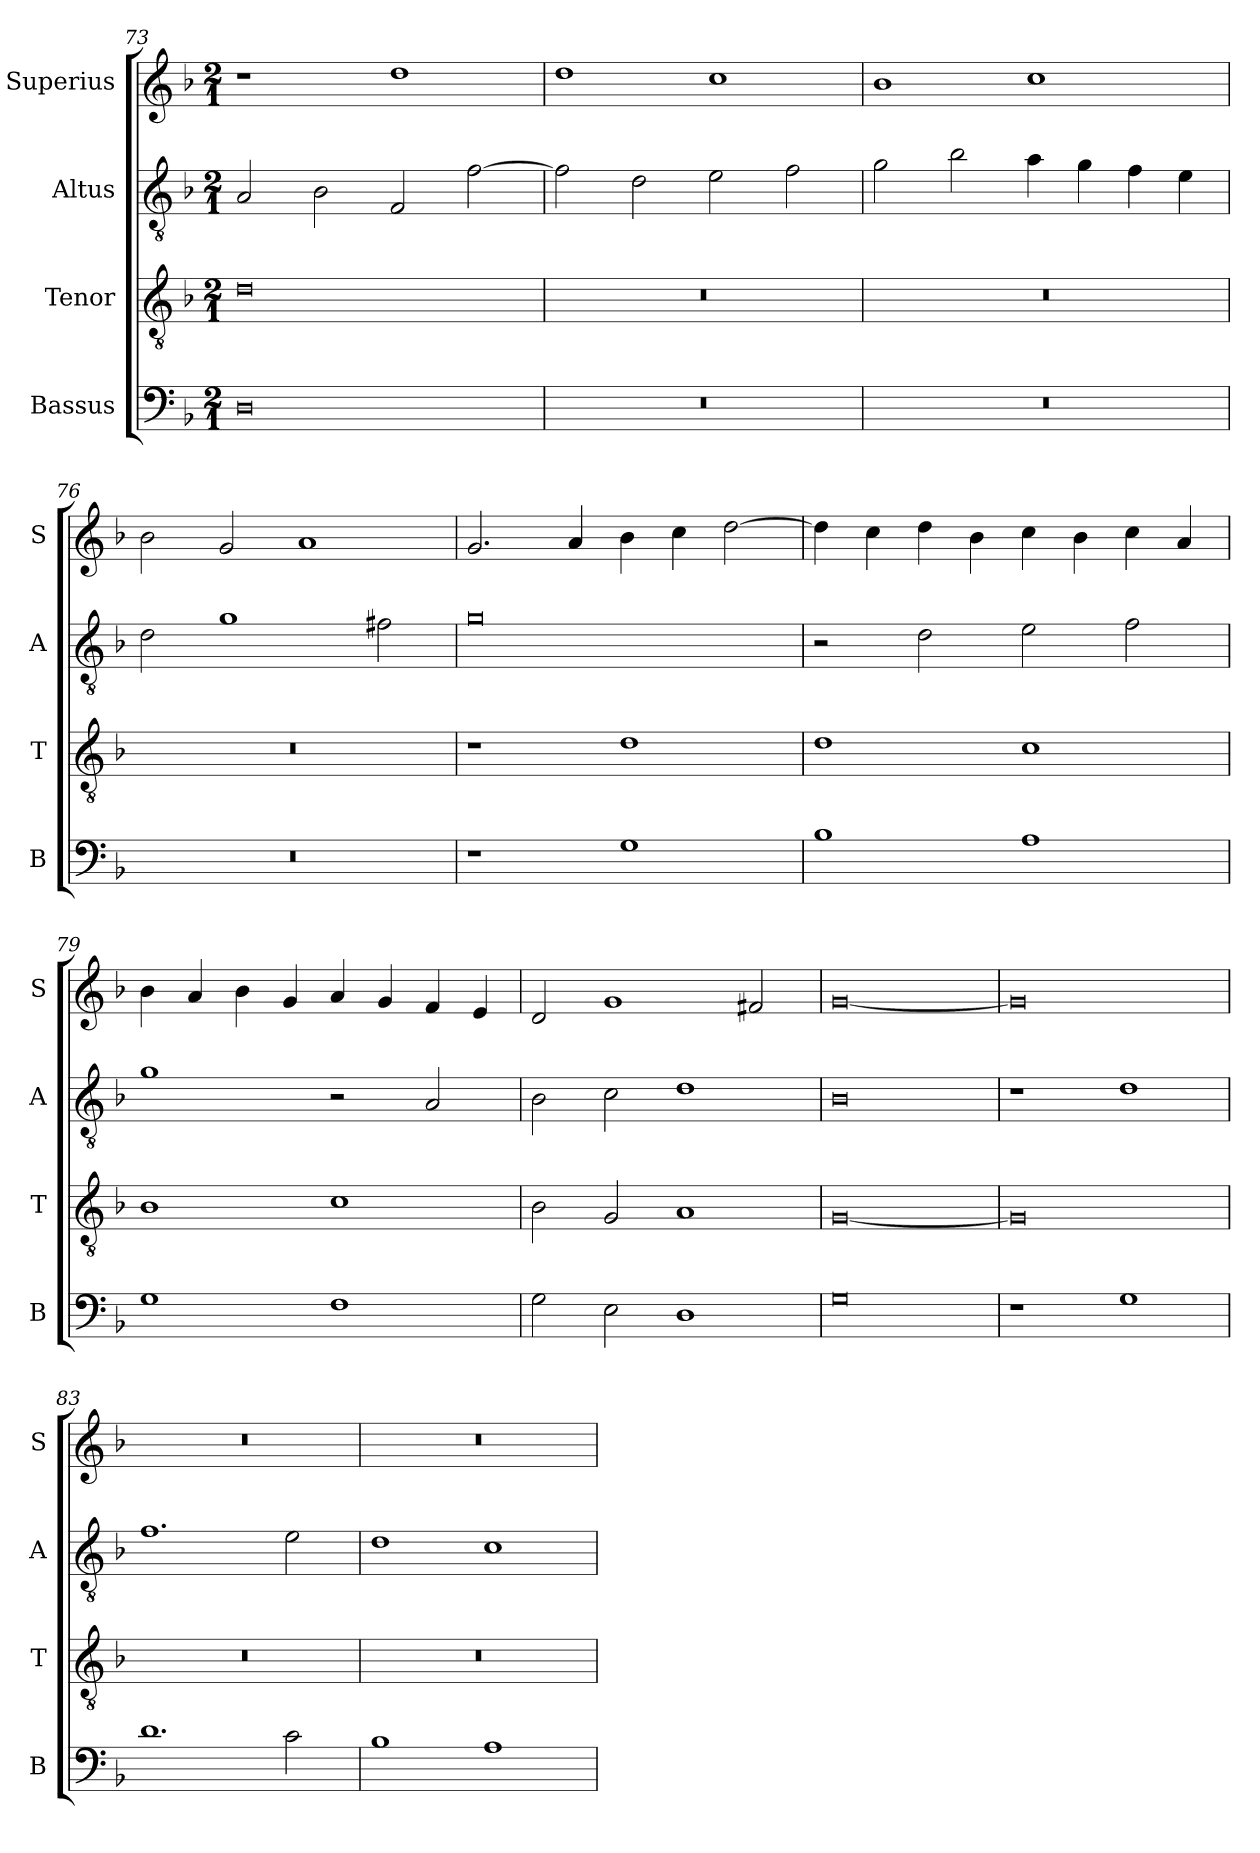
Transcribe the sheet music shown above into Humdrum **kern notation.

**kern	**kern	**kern	**kern
*part4	*part3	*part2	*part1
*staff4	*staff3	*staff2	*staff1
*I"Bassus	*I"Tenor	*I"Altus	*I"Superius
*I'B	*I'T	*I'A	*I'S
*clefF4	*clefGv2	*clefGv2	*clefG2
*k[b-]	*k[b-]	*k[b-]	*k[b-]
*M2/1	*M2/1	*M2/1	*M2/1
=73	=73	=73	=73
0D	0d	2A/	1r
.	.	2B-\	.
.	.	2F/	1dd
.	.	[2f\	.
=74	=74	=74	=74
0r	0r	2f\]	1dd
.	.	2d\	.
.	.	2e\	1cc
.	.	2f\	.
=75	=75	=75	=75
0r	0r	2g\	1b-
.	.	2b-\	.
.	.	4a\	1cc
.	.	4g\	.
.	.	4f\	.
.	.	4e\	.
=76	=76	=76	=76
0r	0r	2d\	2b-\
.	.	1g	2g/
.	.	.	1a
.	.	2f#X\	.
=77	=77	=77	=77
1r	1r	0g	2.g/
.	.	.	4a/
1G	1d	.	4b-\
.	.	.	4cc\
.	.	.	[2dd\
=78	=78	=78	=78
1B-	1d	2r	4dd\]
.	.	.	4cc\
.	.	2d\	4dd\
.	.	.	4b-\
1A	1c	2e\	4cc\
.	.	.	4b-\
.	.	2f\	4cc\
.	.	.	4a/
=79	=79	=79	=79
1G	1B-	1g	4b-\
.	.	.	4a/
.	.	.	4b-\
.	.	.	4g/
1F	1c	2r	4a/
.	.	.	4g/
.	.	2A/	4f/
.	.	.	4e/
=80	=80	=80	=80
2G\	2B-\	2B-\	2d/
2E\	2G/	2c\	1g
1D	1A	1d	.
.	.	.	2f#X/
=81	=81	=81	=81
0G	[0G	0B-	[0g
=82	=82	=82	=82
1r	0G]	1r	0g]
1G	.	1d	.
=83	=83	=83	=83
1.d	0r	1.f	0r
2c\	.	2e\	.
=84	=84	=84	=84
1B-	0r	1d	0r
1A	.	1c	.
=	=	=	=
*-	*-	*-	*-
